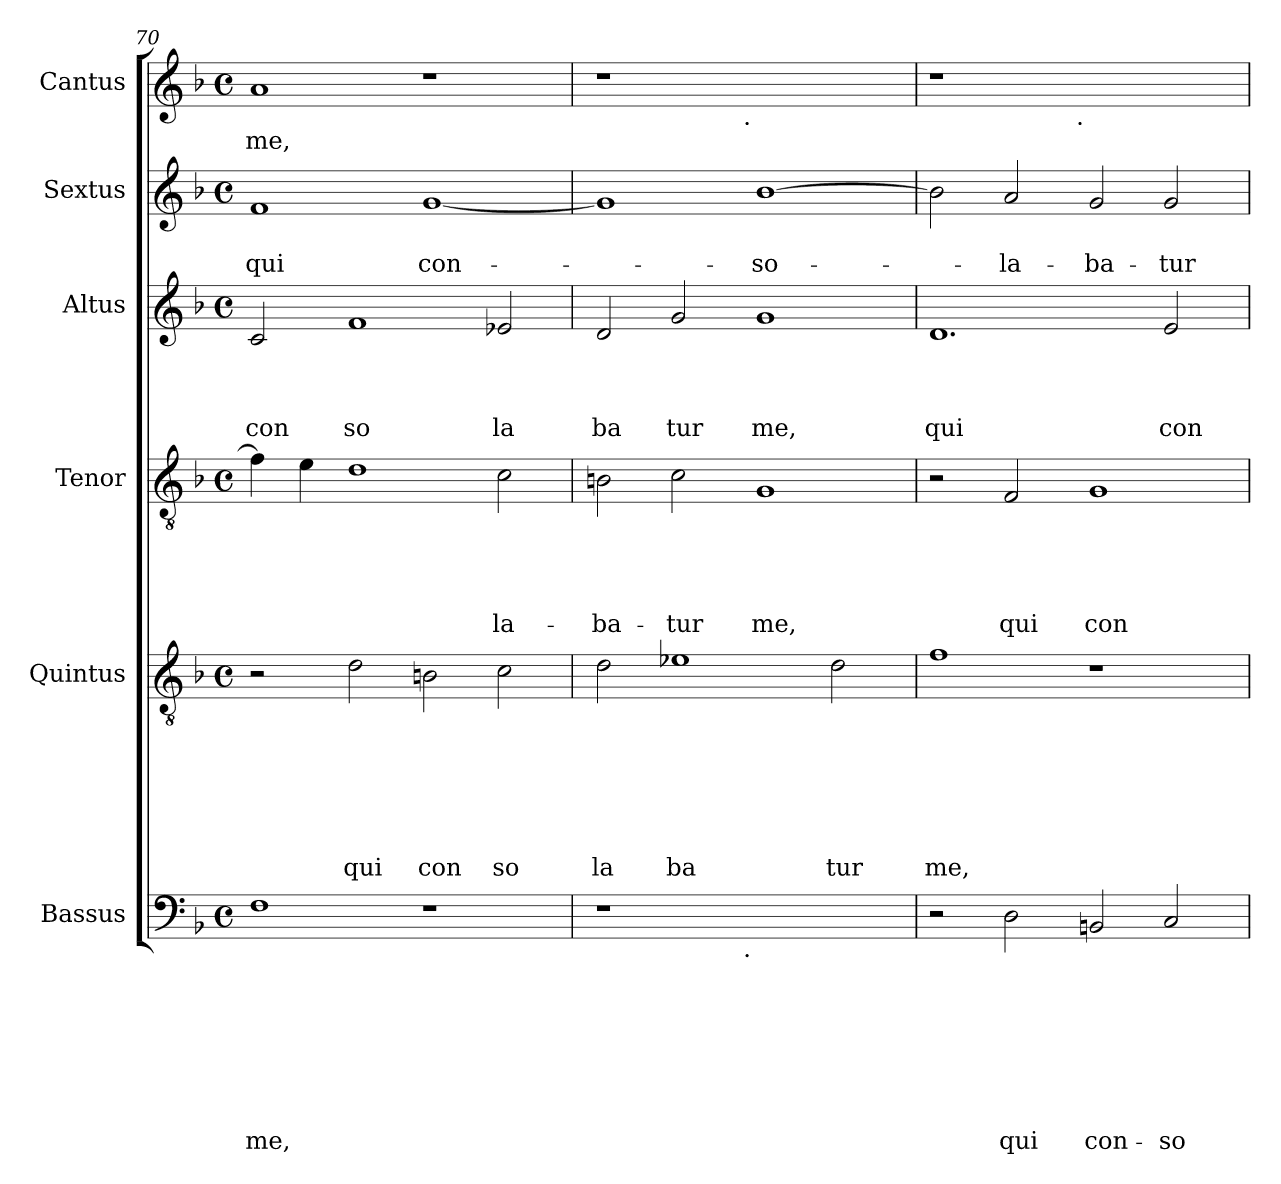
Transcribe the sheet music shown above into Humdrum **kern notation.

**kern	**text	**text	**text	**text	**text	**text	**text	**text	**kern	**text	**text	**text	**text	**text	**text	**text	**kern	**text	**text	**text	**text	**text	**kern	**text	**text	**text	**text	**kern	**text	**text	**kern	**text
*part6	*part6	*part6	*part6	*part6	*part6	*part6	*part6	*part6	*part5	*part5	*part5	*part5	*part5	*part5	*part5	*part5	*part4	*part4	*part4	*part4	*part4	*part4	*part3	*part3	*part3	*part3	*part3	*part2	*part2	*part2	*part1	*part1
*staff6	*staff6	*staff6	*staff6	*staff6	*staff6	*staff6	*staff6	*staff6	*staff5	*staff5	*staff5	*staff5	*staff5	*staff5	*staff5	*staff5	*staff4	*staff4	*staff4	*staff4	*staff4	*staff4	*staff3	*staff3	*staff3	*staff3	*staff3	*staff2	*staff2	*staff2	*staff1	*staff1
*I"Bassus	*	*	*	*	*	*	*	*	*I"Quintus	*	*	*	*	*	*	*	*I"Tenor	*	*	*	*	*	*I"Altus	*	*	*	*	*I"Sextus	*	*	*I"Cantus	*
*clefF4	*	*	*	*	*	*	*	*	*clefGv2	*	*	*	*	*	*	*	*clefGv2	*	*	*	*	*	*clefG2	*	*	*	*	*clefG2	*	*	*clefG2	*
*k[b-]	*	*	*	*	*	*	*	*	*k[b-]	*	*	*	*	*	*	*	*k[b-]	*	*	*	*	*	*k[b-]	*	*	*	*	*k[b-]	*	*	*k[b-]	*
*F:	*	*	*	*	*	*	*	*	*F:	*	*	*	*	*	*	*	*F:	*	*	*	*	*	*F:	*	*	*	*	*F:	*	*	*F:	*
*M4/4	*	*	*	*	*	*	*	*	*M4/4	*	*	*	*	*	*	*	*M4/4	*	*	*	*	*	*M4/4	*	*	*	*	*M4/4	*	*	*M4/4	*
*met(c)	*	*	*	*	*	*	*	*	*met(c)	*	*	*	*	*	*	*	*met(c)	*	*	*	*	*	*met(c)	*	*	*	*	*met(c)	*	*	*met(c)	*
=70	=70	=70	=70	=70	=70	=70	=70	=70	=70	=70	=70	=70	=70	=70	=70	=70	=70	=70	=70	=70	=70	=70	=70	=70	=70	=70	=70	=70	=70	=70	=70	=70
!	!	!	!	!	!	!	!	!LO:LY:b	!	!	!	!	!	!	!	!	!	!	!	!	!	!	!	!	!	!	!LO:LY:b	!	!	!LO:LY:b	!	!LO:LY:b
1F	.	.	.	.	.	.	.	me,	2r	.	.	.	.	.	.	.	4f\]	.	.	.	.	.	2c/	.	.	.	con	1f	.	qui	1a	me,
.	.	.	.	.	.	.	.	.	.	.	.	.	.	.	.	.	4e\	.	.	.	.	.	.	.	.	.	.	.	.	.	.	.
!	!	!	!	!	!	!	!	!	!	!	!	!	!	!	!	!LO:LY:b	!	!	!	!	!	!	!	!	!	!	!LO:LY:b	!	!	!	!	!
.	.	.	.	.	.	.	.	.	2d\	.	.	.	.	.	.	qui	1d	.	.	.	.	.	1f	.	.	.	so	.	.	.	.	.
!	!	!	!	!	!	!	!	!	!	!	!	!	!	!	!	!LO:LY:b	!	!	!	!	!	!	!	!	!	!	!	!	!	!LO:LY:b	!	!
1r	.	.	.	.	.	.	.	.	2Bn\	.	.	.	.	.	.	con	.	.	.	.	.	.	.	.	.	.	.	[<1g	.	con-	1r	.
!	!	!	!	!	!	!	!	!	!	!	!	!	!	!	!	!LO:LY:b	!	!	!	!	!	!LO:LY:b	!	!	!	!	!LO:LY:b	!	!	!	!	!
.	.	.	.	.	.	.	.	.	2c\	.	.	.	.	.	.	so	2c\	.	.	.	.	-la-	2e-X/	.	.	.	la	.	.	.	.	.
=71	=71	=71	=71	=71	=71	=71	=71	=71	=71	=71	=71	=71	=71	=71	=71	=71	=71	=71	=71	=71	=71	=71	=71	=71	=71	=71	=71	=71	=71	=71	=71	=71
!	!	!	!	!	!	!	!	!	!	!	!	!	!	!	!	!LO:LY:b	!	!	!	!	!	!LO:LY:b	!	!	!	!	!LO:LY:b	!	!	!	!	!
*^	*	*	*	*	*	*	*	*	*	*	*	*	*	*	*	*	*	*	*	*	*	*	*	*	*	*	*	*	*	*	*^	*
1r	2ryy	.	.	.	.	.	.	.	.	2d\	.	.	.	.	.	.	la	2Bn\	.	.	.	.	-ba-	2d/	.	.	.	ba	1g]	.	.	1r	2ryy	.
!	!	!	!	!	!	!	!	!	!	!	!	!	!	!	!	!	!LO:LY:b	!	!	!	!	!	!LO:LY:b	!	!	!	!	!LO:LY:b	!	!	!	!	!	!
.	4...ryy	.	.	.	.	.	.	.	.	1e-X	.	.	.	.	.	.	ba	2c\	.	.	.	.	-tur	2g/	.	.	.	tur	.	.	.	.	4...ryy	.
!	!	!	!	!	!	!	!	!	!	!	!	!	!	!	!	!	!	!	!	!	!	!	!	!	!	!	!	!	!	!	!	!	!LO:TX:b:t=.	!
!	!LO:TX:b:t=.	!	!	!	!	!	!	!	!	!	!	!	!	!	!	!	!	!	!	!	!	!	!	!	!	!	!	!	!	!	!	!	!	!
.	1ryy	.	.	.	.	.	.	.	.	.	.	.	.	.	.	.	.	.	.	.	.	.	.	.	.	.	.	.	.	.	.	.	1ryy	.
!	!	!	!	!	!	!	!	!	!	!	!	!	!	!	!	!	!	!	!	!	!	!	!LO:LY:b	!	!	!	!	!LO:LY:b	!	!	!LO:LY:b	!	!	!
1ryy	.	.	.	.	.	.	.	.	.	.	.	.	.	.	.	.	.	1G	.	.	.	.	me,	1g	.	.	.	me,	[>1b-	.	-so-	1ryy	.	.
!	!	!	!	!	!	!	!	!	!	!	!	!	!	!	!	!	!LO:LY:b	!	!	!	!	!	!	!	!	!	!	!	!	!	!	!	!	!
.	.	.	.	.	.	.	.	.	.	2d\	.	.	.	.	.	.	tur	.	.	.	.	.	.	.	.	.	.	.	.	.	.	.	.	.
.	32ryy	.	.	.	.	.	.	.	.	.	.	.	.	.	.	.	.	.	.	.	.	.	.	.	.	.	.	.	.	.	.	.	32ryy	.
!!LO:PB:g=z	!!
=72	=72	=72	=72	=72	=72	=72	=72	=72	=72	=72	=72	=72	=72	=72	=72	=72	=72	=72	=72	=72	=72	=72	=72	=72	=72	=72	=72	=72	=72	=72	=72	=72	=72	=72
!	!	!	!	!	!	!	!	!	!	!	!	!	!	!	!	!	!LO:LY:b	!	!	!	!	!	!	!	!	!	!	!LO:LY:b	!	!	!	!	!	!
*v	*v	*	*	*	*	*	*	*	*	*	*	*	*	*	*	*	*	*	*	*	*	*	*	*	*	*	*	*	*	*	*	*	*	*
2r	.	.	.	.	.	.	.	.	1f	.	.	.	.	.	.	me,	2r	.	.	.	.	.	1.d	.	.	.	qui	2b-\]	.	.	1r	2ryy	.
!	!	!	!	!	!	!	!	!LO:LY:b	!	!	!	!	!	!	!	!	!	!	!	!	!	!LO:LY:b	!	!	!	!	!	!	!	!LO:LY:b	!	!	!
2D\	.	.	.	.	.	.	.	qui	.	.	.	.	.	.	.	.	2F/	.	.	.	.	qui	.	.	.	.	.	2a/	.	-la-	.	4...ryy	.
!	!	!	!	!	!	!	!	!	!	!	!	!	!	!	!	!	!	!	!	!	!	!	!	!	!	!	!	!	!	!	!	!LO:TX:b:t=.	!
.	.	.	.	.	.	.	.	.	.	.	.	.	.	.	.	.	.	.	.	.	.	.	.	.	.	.	.	.	.	.	.	1ryy	.
!	!	!	!	!	!	!	!	!LO:LY:b	!	!	!	!	!	!	!	!	!	!	!	!	!	!LO:LY:b	!	!	!	!	!	!	!	!LO:LY:b	!	!	!
2BBn/	.	.	.	.	.	.	.	con-	1r	.	.	.	.	.	.	.	1G	.	.	.	.	con	.	.	.	.	.	2g/	.	-ba-	1ryy	.	.
!	!	!	!	!	!	!	!	!LO:LY:b	!	!	!	!	!	!	!	!	!	!	!	!	!	!	!	!	!	!	!LO:LY:b	!	!	!LO:LY:b	!	!	!
2C/	.	.	.	.	.	.	.	-so-	.	.	.	.	.	.	.	.	.	.	.	.	.	.	2e/	.	.	.	con	2g/	.	-tur	.	.	.
.	.	.	.	.	.	.	.	.	.	.	.	.	.	.	.	.	.	.	.	.	.	.	.	.	.	.	.	.	.	.	.	32ryy	.
*	*	*	*	*	*	*	*	*	*	*	*	*	*	*	*	*	*	*	*	*	*	*	*	*	*	*	*	*	*	*	*v	*v	*
=	=	=	=	=	=	=	=	=	=	=	=	=	=	=	=	=	=	=	=	=	=	=	=	=	=	=	=	=	=	=	=	=
*-	*-	*-	*-	*-	*-	*-	*-	*-	*-	*-	*-	*-	*-	*-	*-	*-	*-	*-	*-	*-	*-	*-	*-	*-	*-	*-	*-	*-	*-	*-	*-	*-
